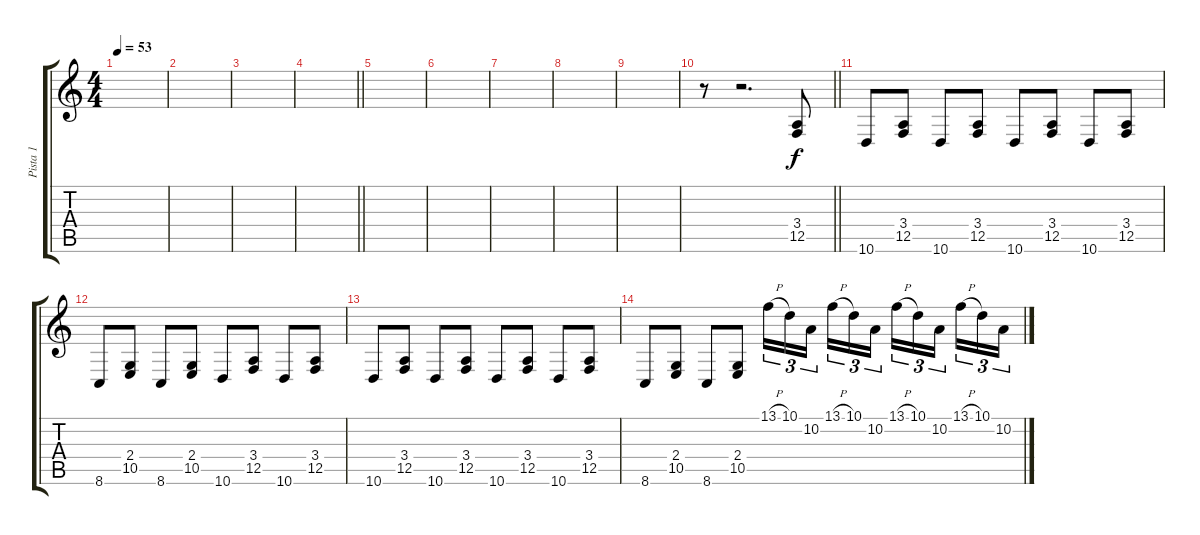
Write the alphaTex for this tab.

\track ("Pista 1" "Pista 1") {instrument accordion}
\staff {score tabs}
\tuning (E4 B3 G3 D3 A2 E2) {hide}
\ts (4 4)
\tempo 53
\clef g2
\ks c
|
|
|
\barLineRight lightlight
|
|
|
|
|
|
\barLineRight lightlight
r.8{volume 2} r.2{d} (3.4 12.5).8{volume 10} |
10.6.8 (3.4 12.5).8 10.6.8 (3.4 12.5).8 10.6.8 (3.4 12.5).8 10.6.8 (3.4 12.5).8 |
8.6.8 (2.4 10.5).8 8.6.8 (2.4 10.5).8 10.6.8 (3.4 12.5).8 10.6.8 (3.4 12.5).8 |
10.6.8 (3.4 12.5).8 10.6.8 (3.4 12.5).8 10.6.8 (3.4 12.5).8 10.6.8 (3.4 12.5).8 |
8.6.8 (2.4 10.5).8 8.6.8 (2.4 10.5).8 13.1{h}.16{tu (3 2)} 10.1.16{tu (3 2)} 10.2.16{tu (3 2)} 13.1{h}.16{tu (3 2)} 10.1.16{tu (3 2)} 10.2.16{tu (3 2)} 13.1{h}.16{tu (3 2)} 10.1.16{tu (3 2)} 10.2.16{tu (3 2)} 13.1{h}.16{tu (3 2)} 10.1.16{tu (3 2)} 10.2.16{tu (3 2)}
